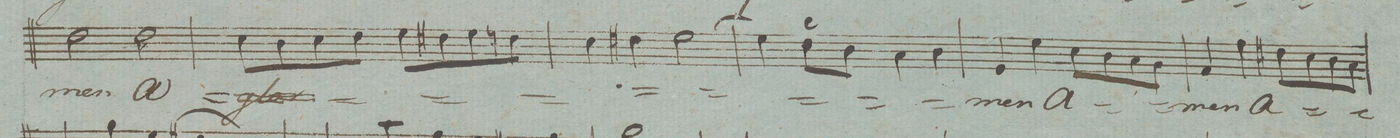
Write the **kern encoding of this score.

**kern	**text	**dynam
*I"Baſso. Tutti._ i Solo	*	*
*clefF4	*	*
*k[]	*	*
*met(c)	*	*
*M4/4	*	*
2F\	-men	.
2F\	a-	.
=58	=58	=58
8E\L	.	.
8D\	.	.
8E\	.	.
8F\J	.	.
8G\L	.	.
8F#X\	.	.
8G\	.	.
8Fn\J	.	.
=59	=59	=59
4E\	.	.
4F#X\	.	.
[>2G\	.	.
=60	=60	=60
4G\]	.	.
8E\L	.	.
8D\J	.	.
4C\	.	.
4D\	.	.
=61	=61	=61
4GG/	men	.
4G\	a-	.
8E\L	.	.
8D\	.	.
8C\	.	.
8BB\J	.	.
=62	=62	=62
4AA/	-men	.
4A\	a-	.
8F#X\L	.	.
8E\	.	.
8D\	.	.
8C\J	.	.
=63	=63	=63
*-	*-	*-
